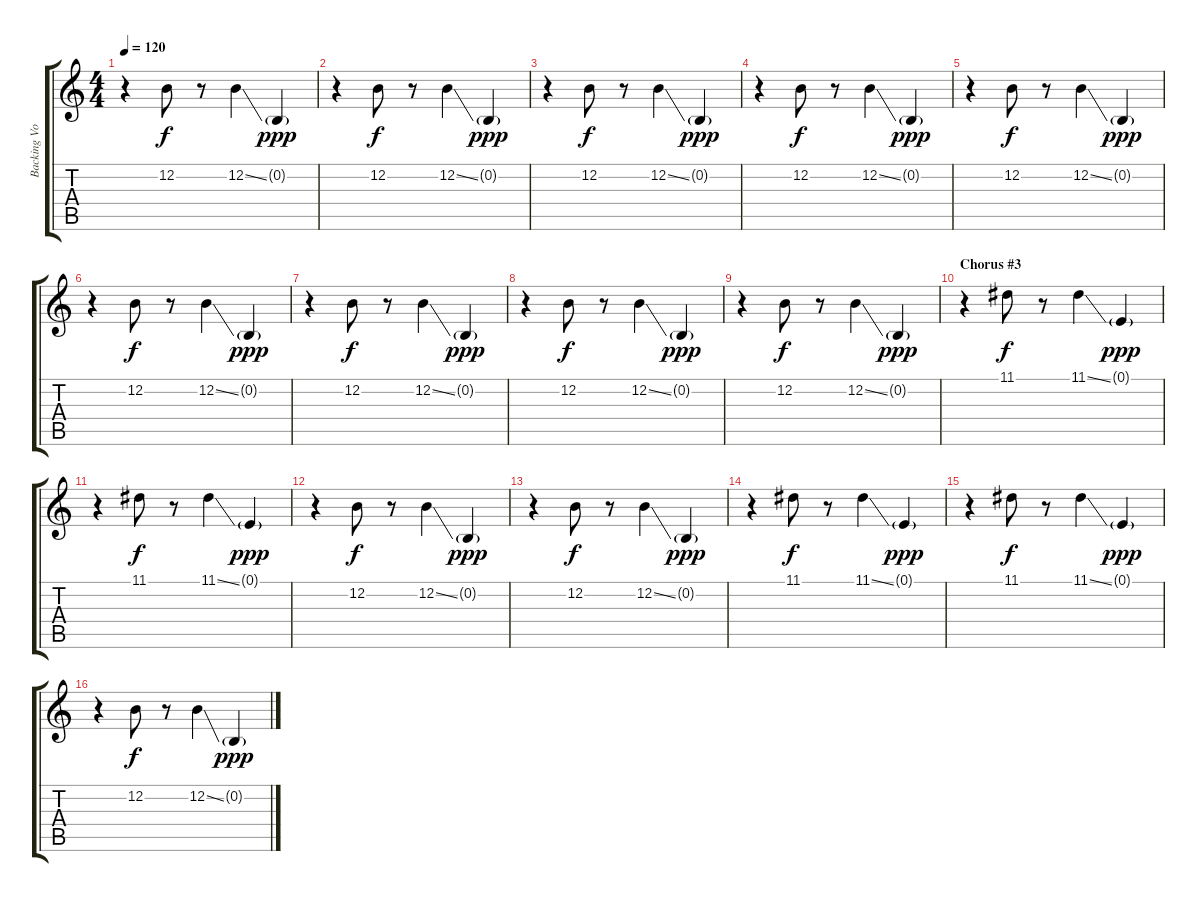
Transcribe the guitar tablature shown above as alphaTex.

\track ("Backing Vocals" "Backing Vo") {instrument voiceoohs}
\staff {score tabs}
\tuning (E4 B3 G3 D3 A2 E2) {hide}
\ts (4 4)
\tempo 120
\clef g2
\ks c
r.4{dy ppp} 12.2.8{dy f} r.8 12.2{ss}.4 0.2{g}.4{dy ppp} |
r.4 12.2.8{dy f} r.8 12.2{ss}.4 0.2{g}.4{dy ppp} |
r.4 12.2.8{dy f} r.8 12.2{ss}.4 0.2{g}.4{dy ppp} |
r.4 12.2.8{dy f} r.8 12.2{ss}.4 0.2{g}.4{dy ppp} |
r.4 12.2.8{dy f} r.8 12.2{ss}.4 0.2{g}.4{dy ppp} |
r.4 12.2.8{dy f} r.8 12.2{ss}.4 0.2{g}.4{dy ppp} |
r.4 12.2.8{dy f} r.8 12.2{ss}.4 0.2{g}.4{dy ppp} |
r.4 12.2.8{dy f} r.8 12.2{ss}.4 0.2{g}.4{dy ppp} |
r.4 12.2.8{dy f} r.8 12.2{ss}.4 0.2{g}.4{dy ppp} |
\section ("" "Chorus #3")
r.4 11.1.8{dy f} r.8 11.1{ss}.4 0.1{g}.4{dy ppp} |
r.4 11.1.8{dy f} r.8 11.1{ss}.4 0.1{g}.4{dy ppp} |
r.4 12.2.8{dy f} r.8 12.2{ss}.4 0.2{g}.4{dy ppp} |
r.4 12.2.8{dy f} r.8 12.2{ss}.4 0.2{g}.4{dy ppp} |
r.4 11.1.8{dy f} r.8 11.1{ss}.4 0.1{g}.4{dy ppp} |
r.4 11.1.8{dy f} r.8 11.1{ss}.4 0.1{g}.4{dy ppp} |
r.4 12.2.8{dy f} r.8 12.2{ss}.4 0.2{g}.4{dy ppp}
